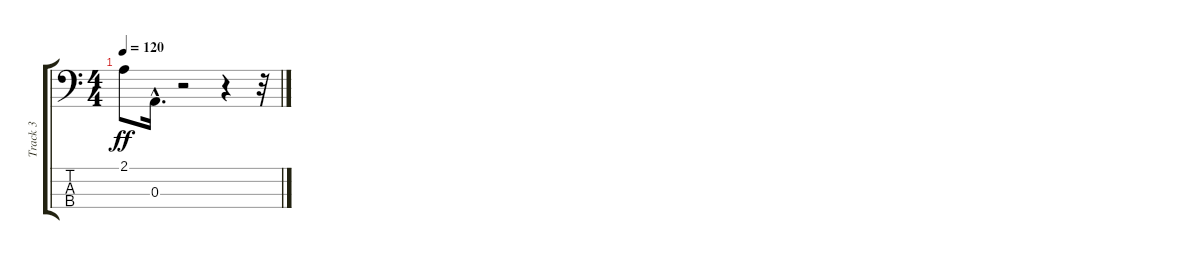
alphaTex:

\track ("Track 3" "Track 3") {instrument electricbassfinger}
\staff {score tabs}
\tuning (G2 D2 A1 E1) {hide}
\ts (4 4)
\tempo 120
\clef f4
\ks c
2.1.8{dy ff} 0.3{hac}.16{d} r.2 r.4 r.32
